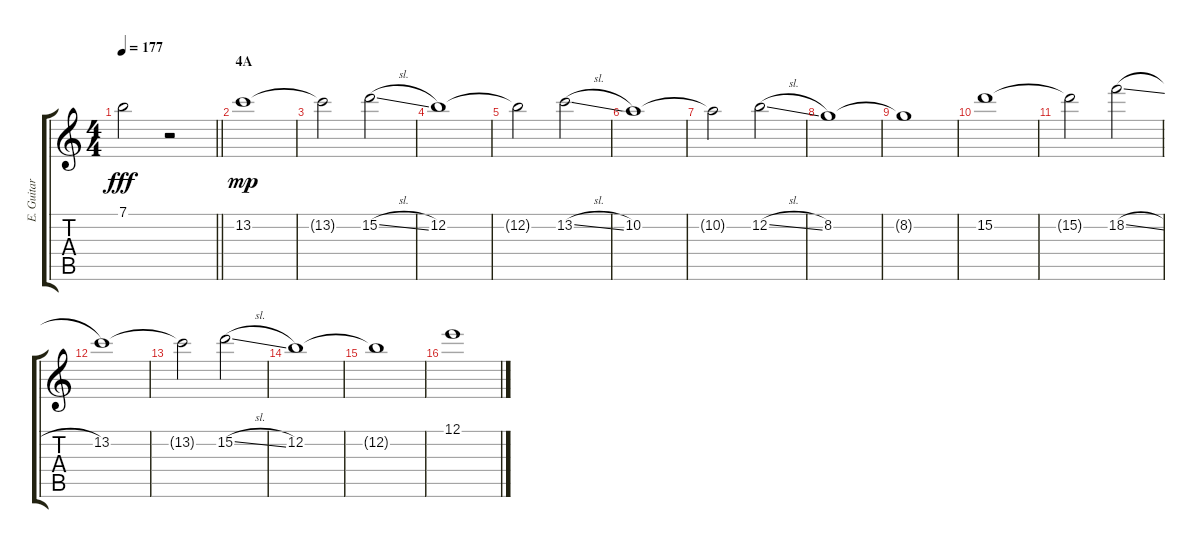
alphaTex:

\track ("E. Guitar IV" "E. Guitar ") {instrument overdrivenguitar}
\staff {score tabs}
\tuning (E4 B3 G3 D3 A2 E2) {hide}
\ts (4 4)
\tempo 177
\clef g2
\barLineRight lightlight
\ks c
7.1{t}.2{dy fff} r.2 |
\section ("" "4A")
13.2.1{dy mp} |
13.2{t}.2 15.2{sl}.2 |
12.2.1 |
12.2{t}.2 13.2{sl}.2 |
10.2.1 |
10.2{t}.2 12.2{sl}.2 |
8.2.1 |
8.2{t}.1 |
15.2.1 |
15.2{t}.2 18.2{sl}.2 |
13.2.1 |
13.2{t}.2 15.2{sl}.2 |
12.2.1 |
12.2{t}.1 |
12.1.1
